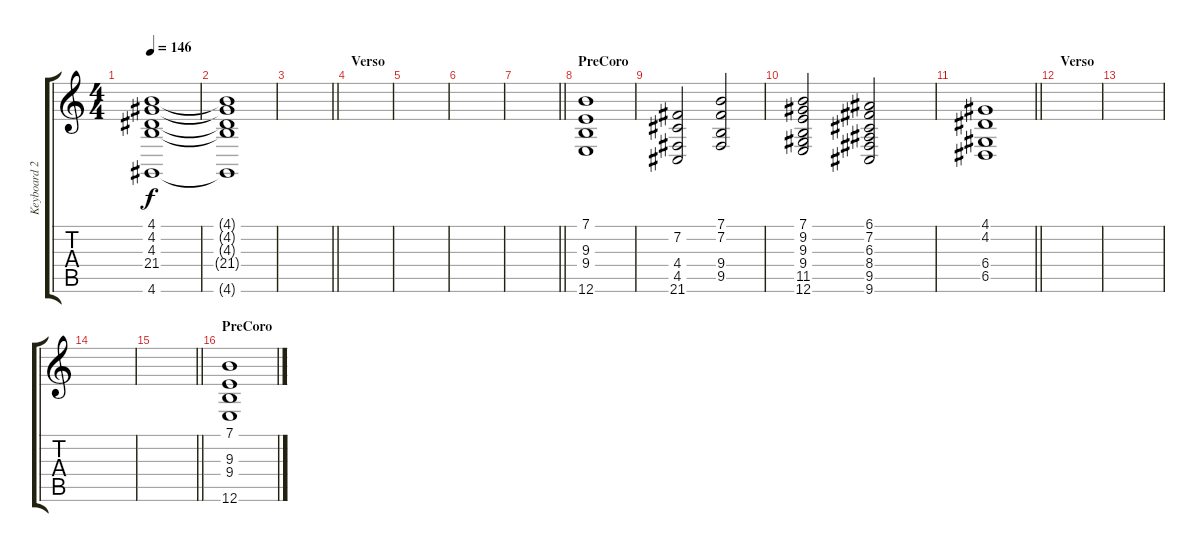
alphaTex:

\track ("Keyboard 2" "Keyboard 2") {instrument churchorgan}
\staff {score tabs}
\tuning (E4 B3 G3 D3 A2 E2) {hide}
\ts (4 4)
\tempo 146
\clef g2
\ks c
(4.1{t} 4.2{t} 4.3{t} 21.4{t} 4.6{t}).1{dy f} |
(4.1{t} 4.2{t} 4.3{t} 21.4{t} 4.6{t}).1 |
\barLineRight lightlight
|
\section ("" "Verso")
|
|
|
\barLineRight lightlight
|
\section ("" "PreCoro")
(7.1 9.3 9.4 12.6).1 |
(7.2 4.4 4.5 21.6).2 (7.1 7.2 9.4 9.5).2 |
(7.1 9.2 9.3 9.4 11.5 12.6).2 (6.1 7.2 6.3 8.4 9.5 9.6).2 |
\barLineRight lightlight
(4.1 4.2 6.4 6.5).1 |
\section ("" "Verso")
|
|
|
\barLineRight lightlight
|
\section ("" "PreCoro")
(7.1 9.3 9.4 12.6).1
